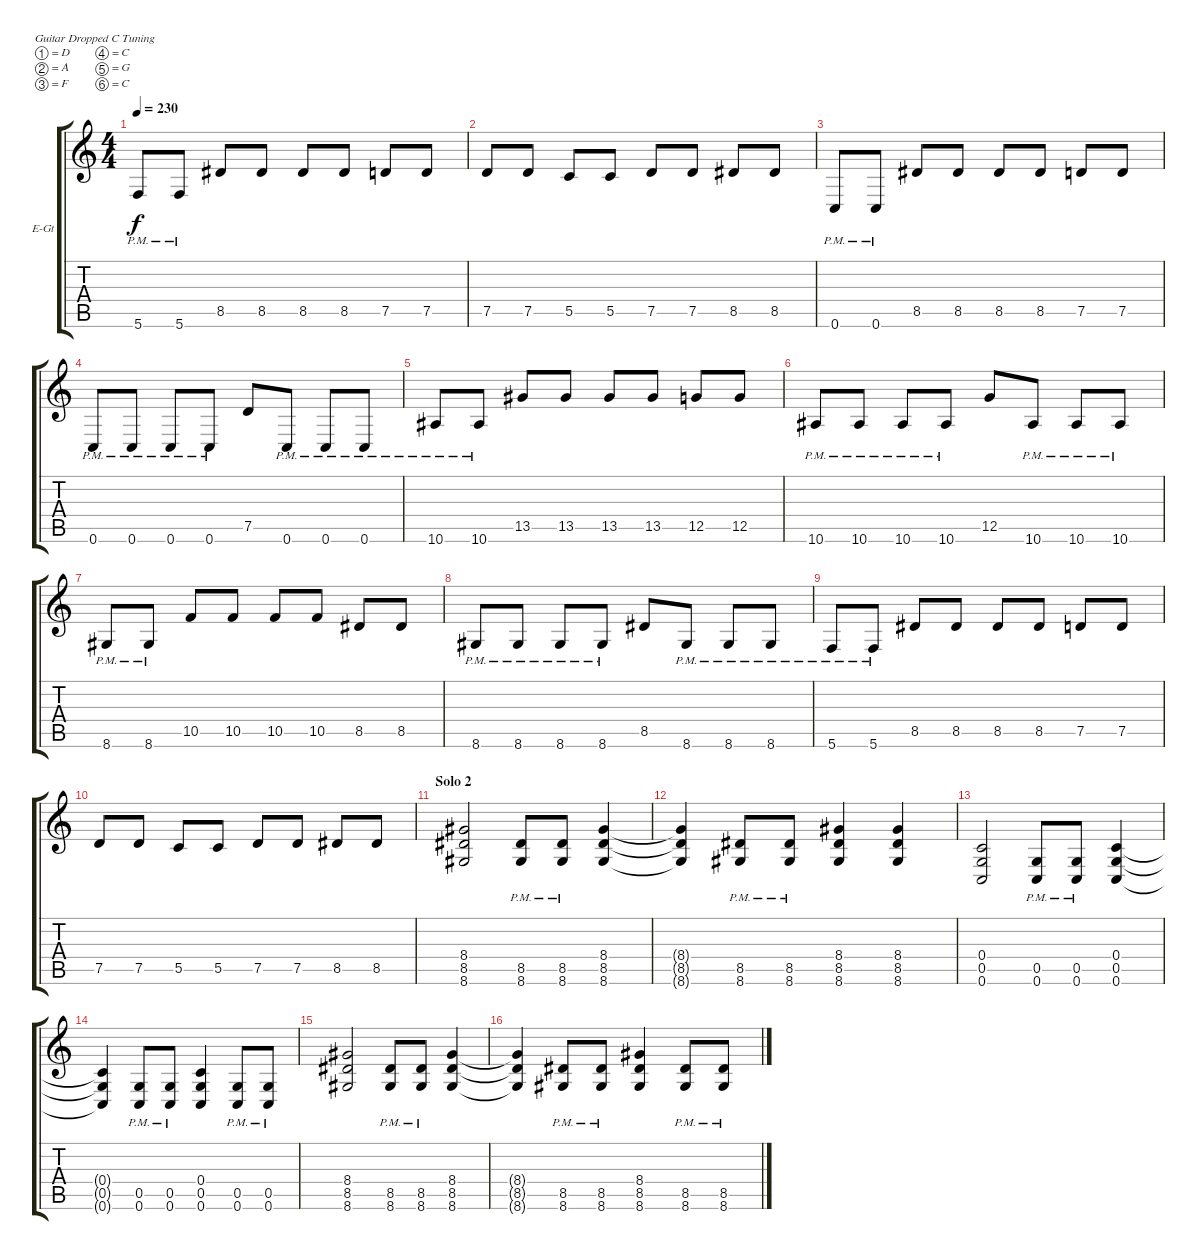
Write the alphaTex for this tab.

\defaultSystemsLayout 4
\bracketExtendMode groupsimilarinstruments
\firstSystemTrackNameOrientation horizontal
\otherSystemsTrackNameOrientation horizontal
\track ("Electric Guitar" "E-Gt") {instrument distortionguitar}
\staff {score tabs}
\tuning (D4 A3 F3 C3 G2 C2)
\ts (4 4)
\tempo 230
\clef g2
\ks c
5.6{pm}.8{dy f} 5.6{pm}.8 8.5.8 8.5.8 8.5.8 8.5.8 7.5.8 7.5.8 |
7.5.8 7.5.8 5.5.8 5.5.8 7.5.8 7.5.8 8.5.8 8.5.8 |
0.6{pm}.8 0.6{pm}.8 8.5.8 8.5.8 8.5.8 8.5.8 7.5.8 7.5.8 |
0.6{pm}.8 0.6{pm}.8 0.6{pm}.8 0.6{pm}.8 7.5.8 0.6{pm}.8 0.6{pm}.8 0.6{pm}.8 |
10.6{pm}.8 10.6{pm}.8 13.5.8 13.5.8 13.5.8 13.5.8 12.5.8 12.5.8 |
10.6{pm}.8 10.6{pm}.8 10.6{pm}.8 10.6{pm}.8 12.5.8 10.6{pm}.8 10.6{pm}.8 10.6{pm}.8 |
8.6{pm}.8 8.6{pm}.8 10.5.8 10.5.8 10.5.8 10.5.8 8.5.8 8.5.8 |
8.6{pm}.8 8.6{pm}.8 8.6{pm}.8 8.6{pm}.8 8.5.8 8.6{pm}.8 8.6{pm}.8 8.6{pm}.8 |
5.6{pm}.8 5.6{pm}.8 8.5.8 8.5.8 8.5.8 8.5.8 7.5.8 7.5.8 |
7.5.8 7.5.8 5.5.8 5.5.8 7.5.8 7.5.8 8.5.8 8.5.8 |
\section ("" "Solo 2")
(8.6 8.5 8.4).2 (8.6{pm} 8.5{pm}).8 (8.6{pm} 8.5{pm}).8 (8.6 8.5 8.4).4 |
(8.6{t} 8.5{t} 8.4{t}).4 (8.6{pm} 8.5{pm}).8 (8.6{pm} 8.5{pm}).8 (8.6 8.5 8.4).4 (8.6 8.5 8.4).4 |
(0.6 0.5 0.4).2 (0.6{pm} 0.5{pm}).8 (0.6{pm} 0.5{pm}).8 (0.6 0.5 0.4).4 |
(0.6{t} 0.5{t} 0.4{t}).4 (0.6{pm} 0.5{pm}).8 (0.6{pm} 0.5{pm}).8 (0.6 0.5 0.4).4 (0.6{pm} 0.5{pm}).8 (0.6{pm} 0.5{pm}).8 |
(8.6 8.5 8.4).2 (8.6{pm} 8.5{pm}).8 (8.6{pm} 8.5{pm}).8 (8.6 8.5 8.4).4 |
(8.6{t} 8.5{t} 8.4{t}).4 (8.6{pm} 8.5{pm}).8 (8.6{pm} 8.5{pm}).8 (8.6 8.5 8.4).4 (8.6{pm} 8.5{pm}).8 (8.6{pm} 8.5{pm}).8
